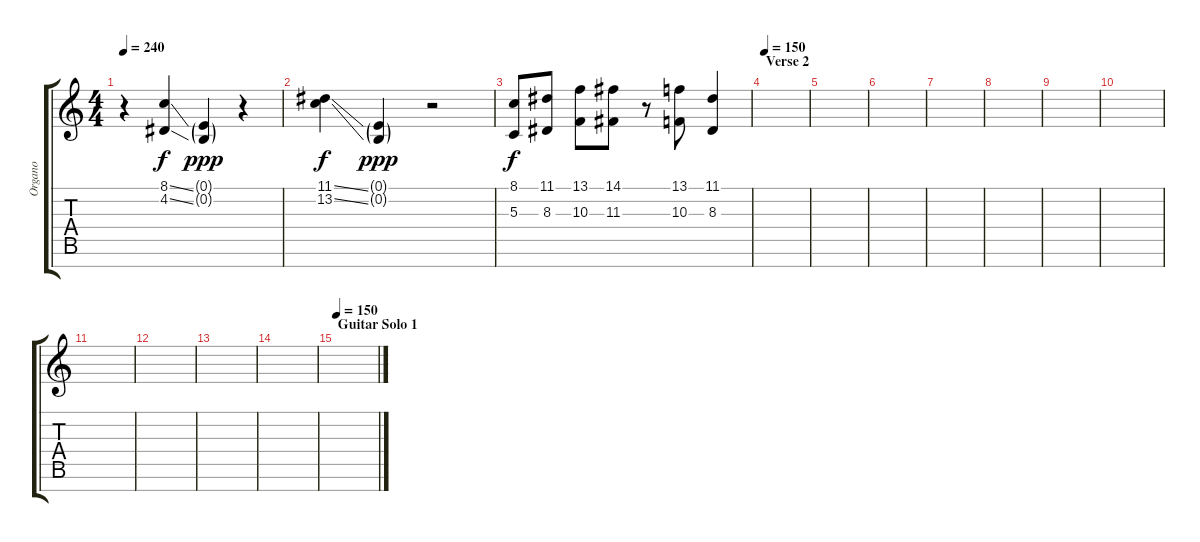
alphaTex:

\track ("Organo" "Organo") {instrument drawbarorgan}
\staff {score tabs}
\tuning (E4 B3 G3 D3 A2 E2 B1) {hide}
\ts (4 4)
\tempo 240
\clef g2
\ks c
r.4{dy f} (8.1{ss} 4.2{ss}).4 (0.1{g} 0.2{g}).4{dy ppp} r.4 |
(11.1{ss} 13.2{ss}).4{dy f} (0.1{g} 0.2{g}).4{dy ppp} r.2 |
(8.1 5.3).8{dy f} (11.1 8.3).8 (13.1 10.3).8 (14.1 11.3).8 r.8 (13.1 10.3).8 (11.1 8.3).4 |
\section ("" "Verse 2")
\tempo 150
|
|
|
|
|
|
|
|
|
|
|
\section ("" "Guitar Solo 1")
\tempo 150
